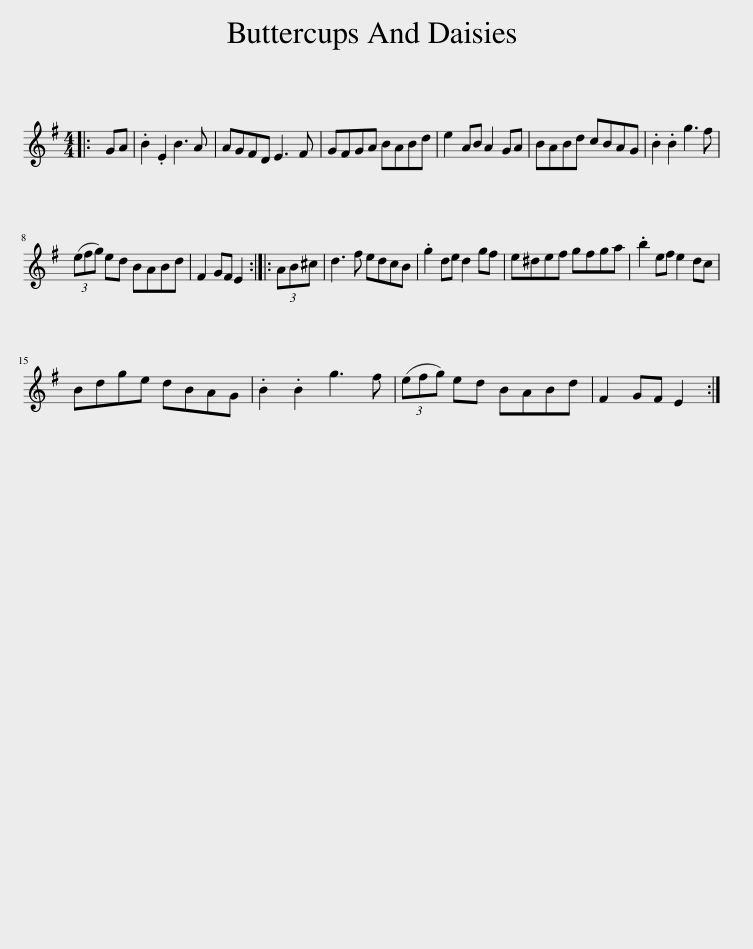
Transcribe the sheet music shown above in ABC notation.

X:1
L:1/8
M:4/4
I:linebreak $
K:Emin
V:1 treble
V:1
|: GA | .B2 .E2 B3 A | AGFD E3 F | GFGA BABd | e2 AB A2 GA | %5
 BABd cBAG | .B2 .B2 g3 f |$ (3(efg) ed BABd | F2 GF E2 :: (3AB^c | %10
 d3 f edcB | .g2 de d2 gf | e^def gfga | .b2 ef e2 dc |$ Bdge dBAG | %15
 .B2 .B2 g3 f | (3(efg) ed BABd | F2 GF E2 :| %18
